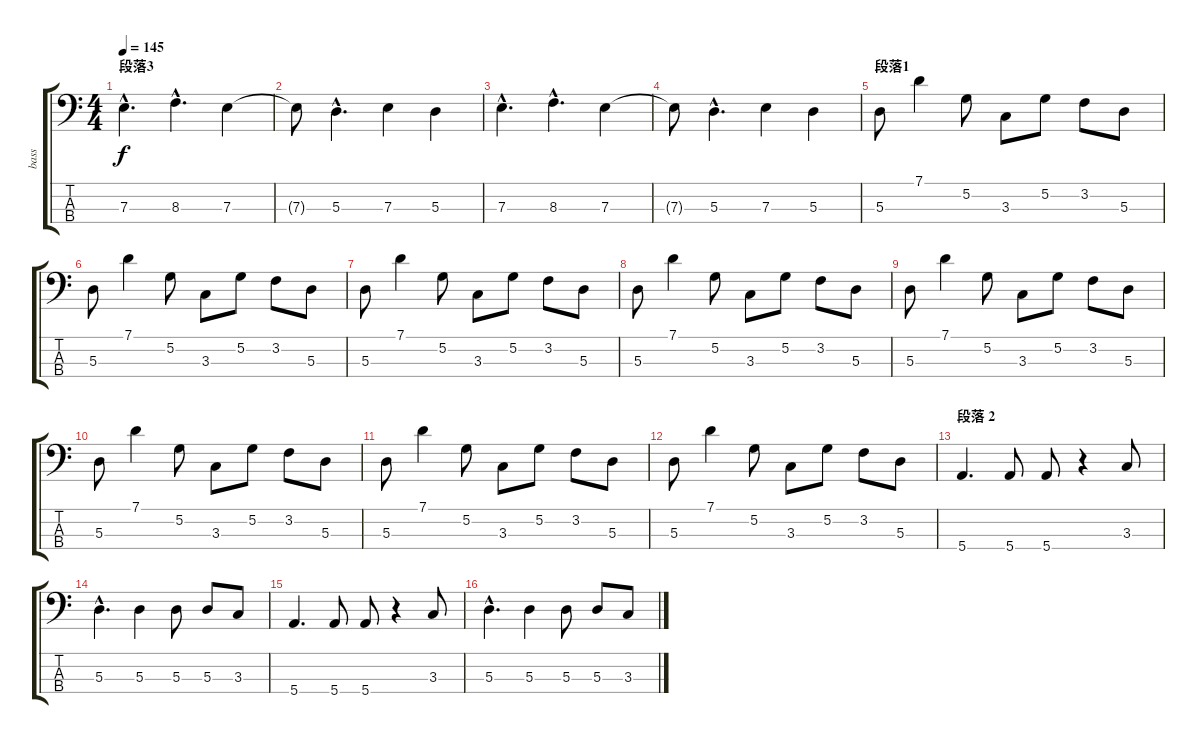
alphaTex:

\track ("bass" "bass") {instrument electricbasspick}
\staff {score tabs}
\tuning (G2 D2 A1 E1) {hide}
\ts (4 4)
\section ("" "段落3")
\tempo 145
\clef f4
\ks c
7.3{hac}.4{d dy f} 8.3{hac}.4{d} 7.3.4 |
7.3{t}.8 5.3{hac}.4{d} 7.3.4 5.3.4 |
7.3{hac}.4{d} 8.3{hac}.4{d} 7.3.4 |
7.3{t}.8 5.3{hac}.4{d} 7.3.4 5.3.4 |
\section ("" "段落1")
5.3.8 7.1.4 5.2.8 3.3.8 5.2.8 3.2.8 5.3.8 |
5.3.8 7.1.4 5.2.8 3.3.8 5.2.8 3.2.8 5.3.8 |
5.3.8 7.1.4 5.2.8 3.3.8 5.2.8 3.2.8 5.3.8 |
5.3.8 7.1.4 5.2.8 3.3.8 5.2.8 3.2.8 5.3.8 |
5.3.8 7.1.4 5.2.8 3.3.8 5.2.8 3.2.8 5.3.8 |
5.3.8 7.1.4 5.2.8 3.3.8 5.2.8 3.2.8 5.3.8 |
5.3.8 7.1.4 5.2.8 3.3.8 5.2.8 3.2.8 5.3.8 |
5.3.8 7.1.4 5.2.8 3.3.8 5.2.8 3.2.8 5.3.8 |
\section ("" "段落 2")
5.4.4{d} 5.4.8 5.4.8 r.4 3.3.8 |
5.3{hac}.4{d} 5.3.4 5.3.8 5.3.8 3.3.8 |
5.4.4{d} 5.4.8 5.4.8 r.4 3.3.8 |
5.3{hac}.4{d} 5.3.4 5.3.8 5.3.8 3.3.8
